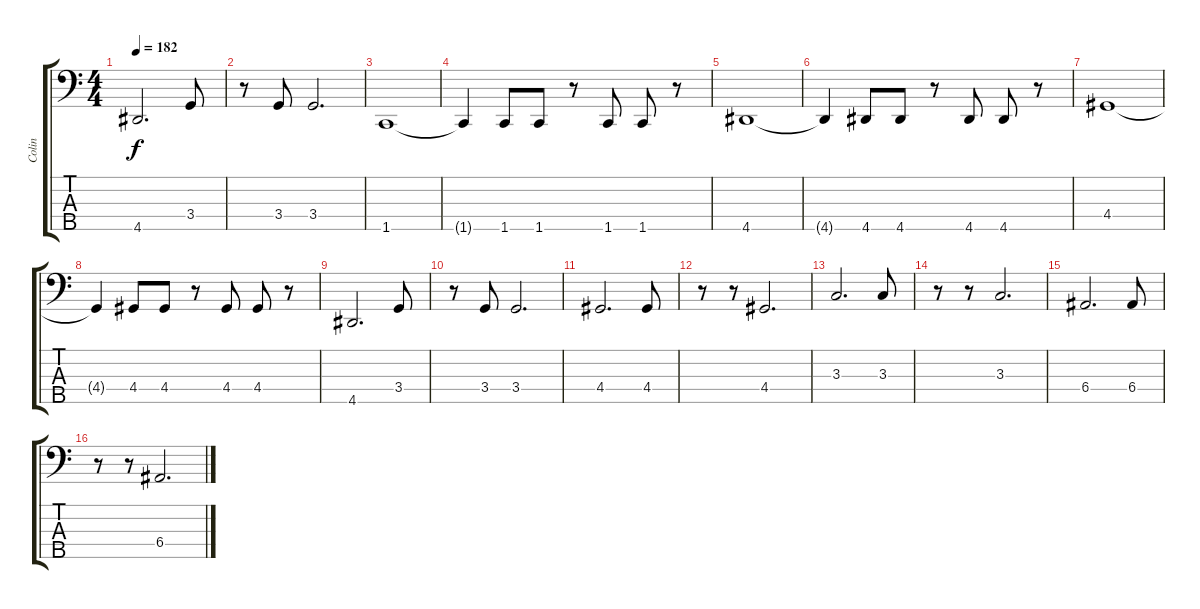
\track ("Colin" "Colin") {instrument electricbassfinger}
\staff {score tabs}
\tuning (G2 D2 A1 E1 B0) {hide}
\ts (4 4)
\tempo 182
\clef f4
\ks c
4.5.2{d dy f} 3.4.8 |
r.8 3.4.8 3.4.2{d} |
1.5.1 |
1.5{t}.4 1.5.8 1.5.8 r.8 1.5.8 1.5.8 r.8 |
4.5.1 |
4.5{t}.4 4.5.8 4.5.8 r.8 4.5.8 4.5.8 r.8 |
4.4.1 |
4.4{t}.4 4.4.8 4.4.8 r.8 4.4.8 4.4.8 r.8 |
4.5.2{d} 3.4.8 |
r.8 3.4.8 3.4.2{d} |
4.4.2{d} 4.4.8 |
r.8 r.8 4.4.2{d} |
3.3.2{d} 3.3.8 |
r.8 r.8 3.3.2{d} |
6.4.2{d} 6.4.8 |
r.8 r.8 6.4.2{d}
